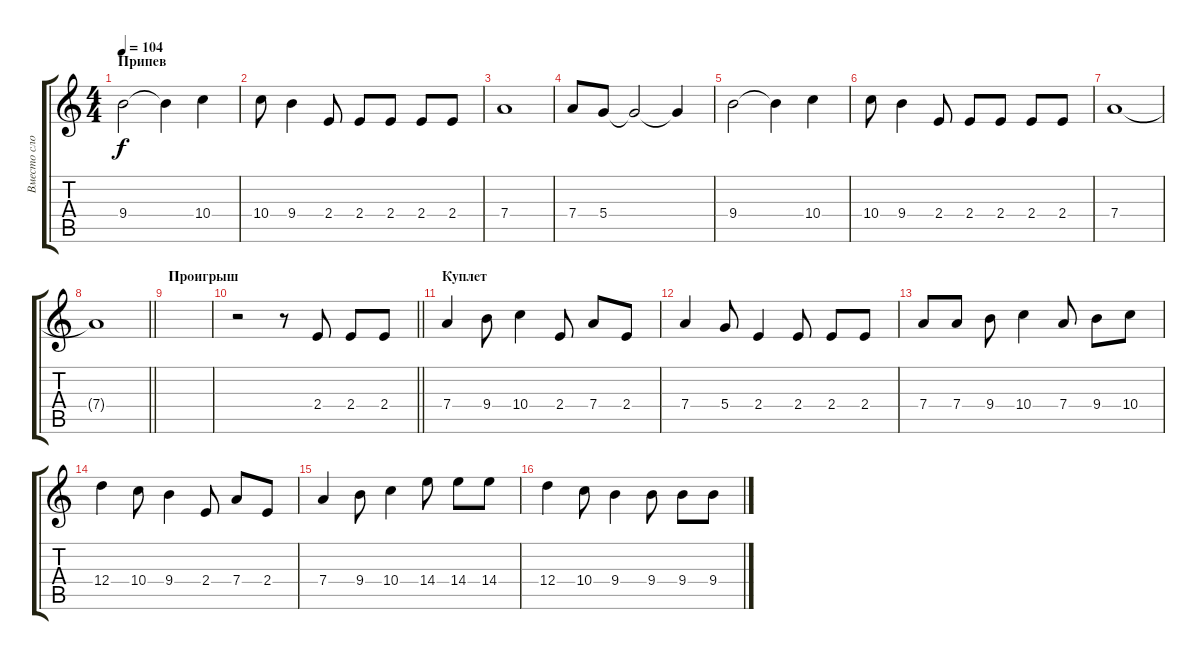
\track ("Вместо слов" "Вместо сло") {instrument acousticguitarsteel}
\staff {score tabs}
\tuning (E4 B3 G3 D3 A2 E2) {hide}
\ts (4 4)
\section ("" "Припев")
\tempo 104
\clef g2
\ks c
9.4.2{dy f} 9.4{t}.4 10.4.4 |
10.4.8 9.4.4 2.4.8 2.4.8 2.4.8 2.4.8 2.4.8 |
7.4.1 |
7.4.8 5.4.8 5.4{t}.2 5.4{t}.4 |
9.4.2 9.4{t}.4 10.4.4 |
10.4.8 9.4.4 2.4.8 2.4.8 2.4.8 2.4.8 2.4.8 |
7.4.1 |
\barLineRight lightlight
7.4{t}.1 |
\section ("" "Проигрыш")
|
\barLineRight lightlight
r.2 r.8 2.4.8 2.4.8 2.4.8 |
\section ("" "Куплет")
7.4.4 9.4.8 10.4.4 2.4.8 7.4.8 2.4.8 |
7.4.4 5.4.8 2.4.4 2.4.8 2.4.8 2.4.8 |
7.4.8 7.4.8 9.4.8 10.4.4 7.4.8 9.4.8 10.4.8 |
12.4.4 10.4.8 9.4.4 2.4.8 7.4.8 2.4.8 |
7.4.4 9.4.8 10.4.4 14.4.8 14.4.8 14.4.8 |
12.4.4 10.4.8 9.4.4 9.4.8 9.4.8 9.4.8
